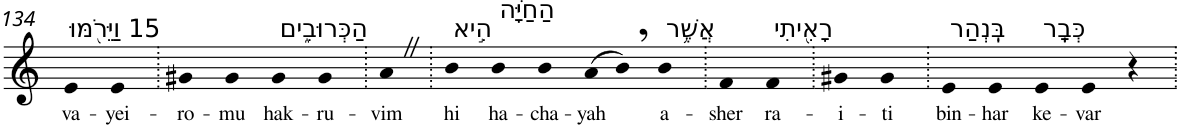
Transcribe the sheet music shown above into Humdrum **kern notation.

**kern	**text
*part1	*part1
*staff1	*staff1
*I"Piano	*
*I'Pno	*
!!LO:PB:g=z
*clefG2	*
*k[]	*
=134	=134
!LO:TX:a:t=15 וַיֵּרֹ֖מּוּ	!
!	!LO:LY:b
4e	va-
!	!LO:LY:b
4e	-yei-
=135.	=135.
!	!LO:LY:b
4g#X	-ro-
!	!LO:LY:b
4g#	-mu
!LO:TX:a:t=הַכְּרוּבִ֑ים	!
!	!LO:LY:b
4g#	hak-
!	!LO:LY:b
4g#	-ru-
=136.	=136.
!	!LO:LY:b
4aZ	-vim
=137.	=137.
!LO:TX:a:t=הִ֣יא	!
!	!LO:LY:b
4b	hi
!LO:TX:a:t=הַחַיָּ֔ה	!
!	!LO:LY:b
4b	ha-
!	!LO:LY:b
4b	-cha-
!	!LO:LY:b
(>8a	-yah
8b,)	.
!LO:TX:a:t=אֲשֶׁ֥ר	!
!	!LO:LY:b
4b	a-
=138.	=138.
!	!LO:LY:b
4f	-sher
!LO:TX:a:t=רָאִ֖יתִי	!
!	!LO:LY:b
4f	ra-
=139.	=139.
!	!LO:LY:b
4g#X	-i-
!	!LO:LY:b
4g#	-ti
=140.	=140.
!LO:TX:a:t=בִּֽנְהַר	!
!	!LO:LY:b
4e	bin-
!	!LO:LY:b
4e	-har
!LO:TX:a:t=כְּבָֽר	!
!	!LO:LY:b
4e	ke-
!	!LO:LY:b
4e	-var
4r	.
=.	=.
*-	*-
